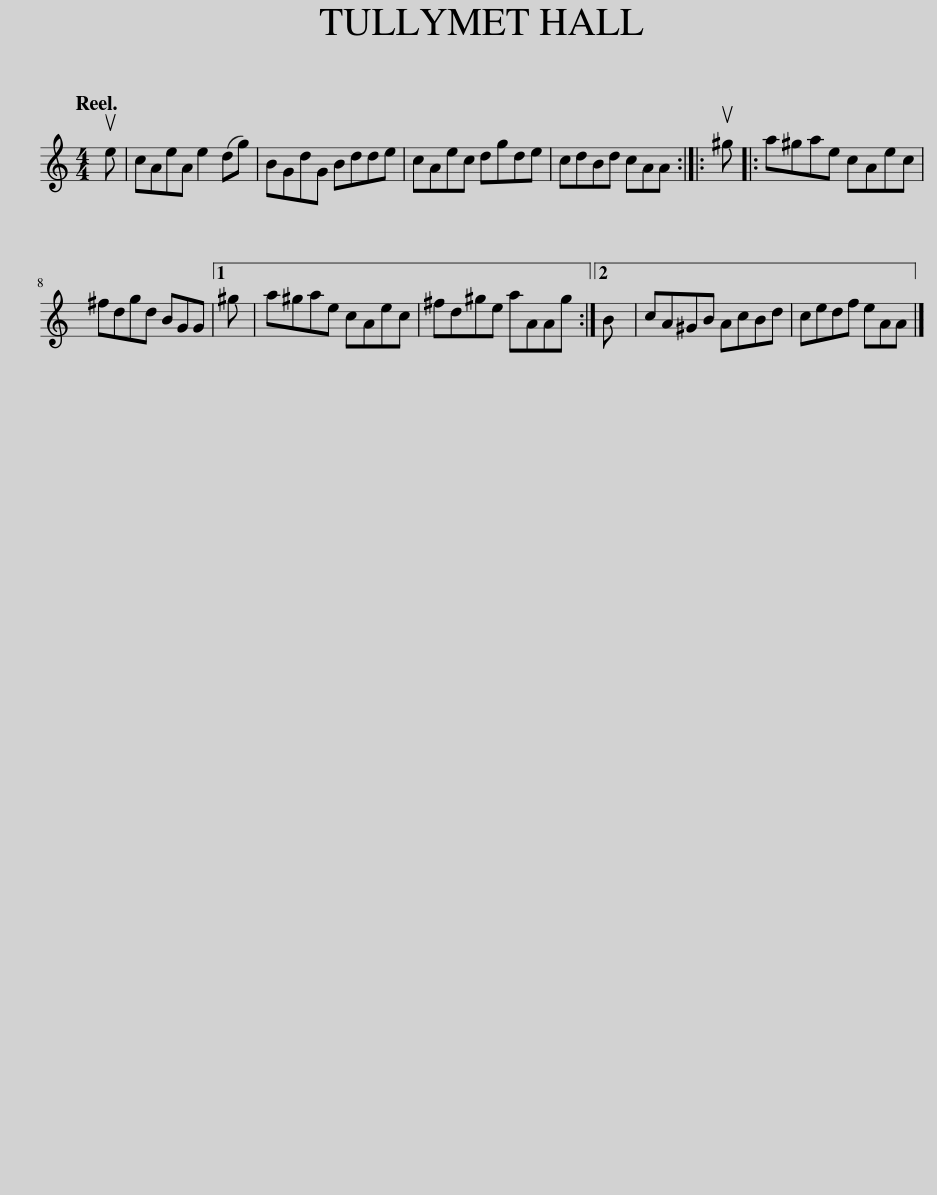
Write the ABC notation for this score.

X:1
L:1/8
Q:1/4=120
M:4/4
I:linebreak $
K:C
V:1 treble
V:1
 ue | cAeA e2 (dg) | BGdG Bdde | cAec dgde | cdBd cAA :: %5
 u^g |: a^gae cAec |$ ^fdgd BGG |1 ^g | a^gae cAec | %10
 ^fd^ge aAAg :|2 B | cA^GB AcBd | cedf eAA |] %14
